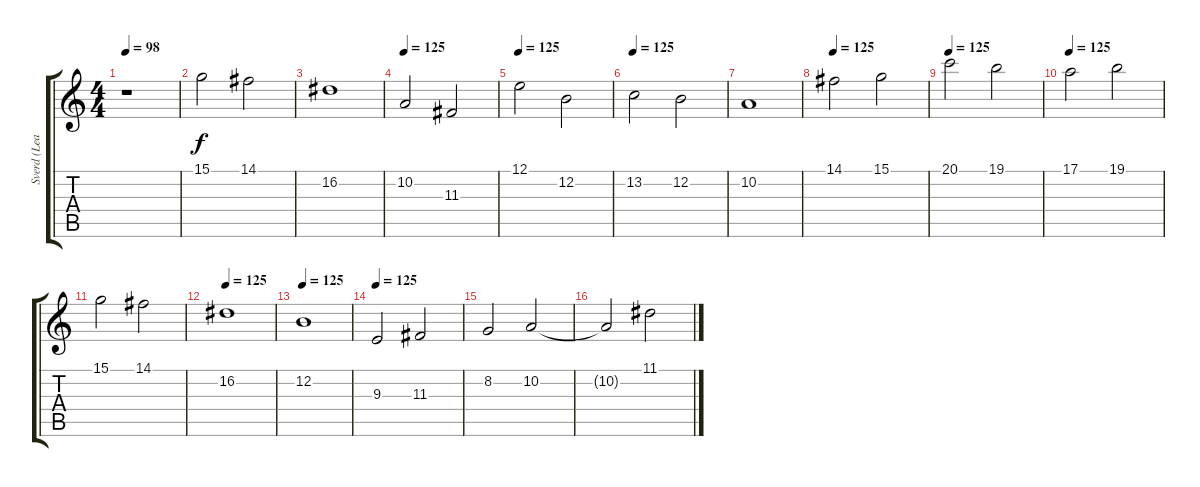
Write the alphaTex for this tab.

\track ("Sverd (Lead)" "Sverd (Lea") {instrument tremolostrings}
\staff {score tabs}
\tuning (E4 B3 G3 D3 A2 E2) {hide}
\ts (4 4)
\tempo 98
\tempo 125
\tempo 98
\clef g2
\ks c
r.1{dy f volume 16 instrument pad2warm} |
15.1.2 14.1.2 |
16.2.1 |
\tempo 125
10.2.2 11.3.2 |
\tempo 125
12.1.2{volume 16 instrument pad2warm} 12.2.2 |
\tempo 125
13.2.2 12.2.2 |
10.2.1 |
\tempo 125
14.1.2 15.1.2 |
\tempo 125
20.1.2{volume 16 instrument pad2warm} 19.1.2 |
\tempo 125
17.1.2 19.1.2 |
15.1.2 14.1.2 |
\tempo 125
16.2.1 |
\tempo 125
12.2.1{volume 16 instrument pad2warm} |
\tempo 125
9.3.2 11.3.2 |
8.2.2 10.2.2 |
10.2{t}.2 11.1.2
